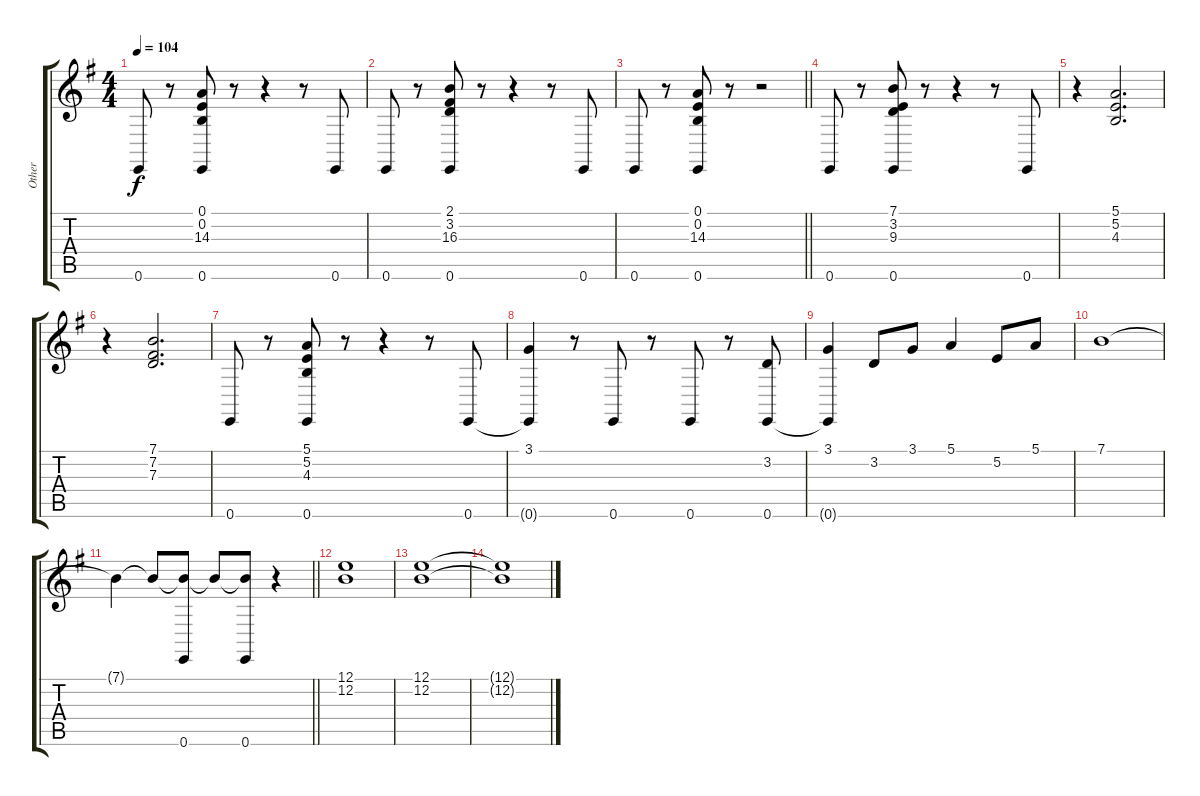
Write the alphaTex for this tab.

\track ("Other" "Other") {instrument lead1square}
\staff {score tabs}
\tuning (E4 B3 G3 D3 A2 E2) {hide}
\ts (4 4)
\tempo 104
\clef g2
\ks eminor
0.6.8{dy f} r.8 (0.1 0.2 14.3 0.6).8 r.8 r.4 r.8 0.6.8 |
0.6.8 r.8 (2.1 3.2 16.3 0.6).8 r.8 r.4 r.8 0.6.8 |
\barLineRight lightlight
0.6.8 r.8 (0.1 0.2 14.3 0.6).8 r.8 r.2 |
0.6.8 r.8 (7.1 3.2 9.3 0.6).8 r.8 r.4 r.8 0.6.8 |
r.4 (5.1 5.2 4.3).2{d} |
r.4 (7.1 7.2 7.3).2{d} |
0.6.8 r.8 (5.1 5.2 4.3 0.6).8 r.8 r.4 r.8 0.6.8 |
(3.1 0.6{t}).4 r.8 0.6.8 r.8 0.6.8 r.8 (3.2 0.6).8 |
(3.1 0.6{t}).4 3.2.8 3.1.8 5.1.4 5.2.8 5.1.8 |
7.1.1 |
\barLineRight lightlight
7.1{t}.4 7.1{t}.8 (7.1{t} 0.6).8 7.1{t}.8 (7.1{t} 0.6).8 r.4 |
(12.1 12.2).1 |
(12.1 12.2).1 |
(12.1{t} 12.2{t}).1
